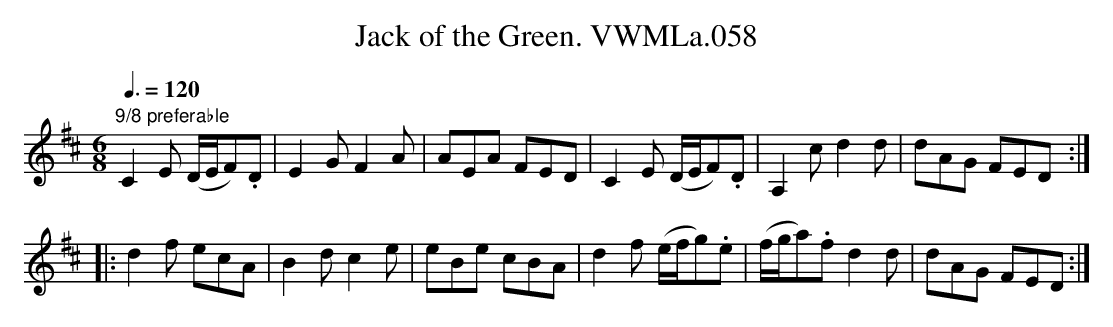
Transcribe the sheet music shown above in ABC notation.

X:1
T:Jack of the Green. VWMLa.058
M:6/8
L:1/8
Q:3/8=120
K:D
"9/8 preferable "C2E (D/E/F).D|E2G F2A|\
AEA FED|C2E (D/E/F).D|A,2c d2d|dAG FED:|
|:d2f ecA|B2d c2e|eBe cBA|\
d2f (e/f/g).e|(f/g/a).f d2d|dAG FED:|
